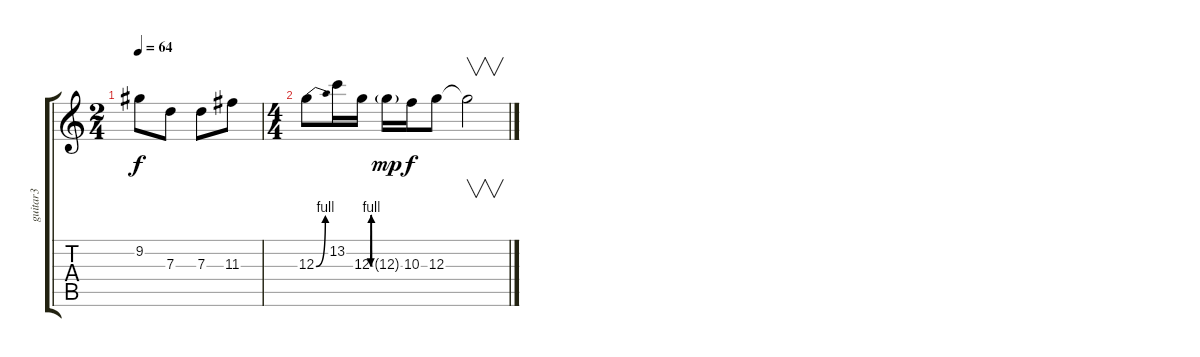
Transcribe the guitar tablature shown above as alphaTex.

\track ("guitar3" "guitar3") {instrument distortionguitar}
\staff {score tabs}
\tuning (E4 B3 G3 D3 A2 E2) {hide}
\ts (2 4)
\tempo 64
\clef g2
\ks c
9.2.8{dy f} 7.3.8 7.3.8 11.3.8 |
\ts (4 4)
12.3{be (bend 0 0 60 4)}.8 13.2.16 12.3{be (custom 0 0 15 4 30 4 45 0 60 0)}.16 12.3{g}.16{dy mp} 10.3.16{dy f} 12.3.8 12.3{t}.2{v}
